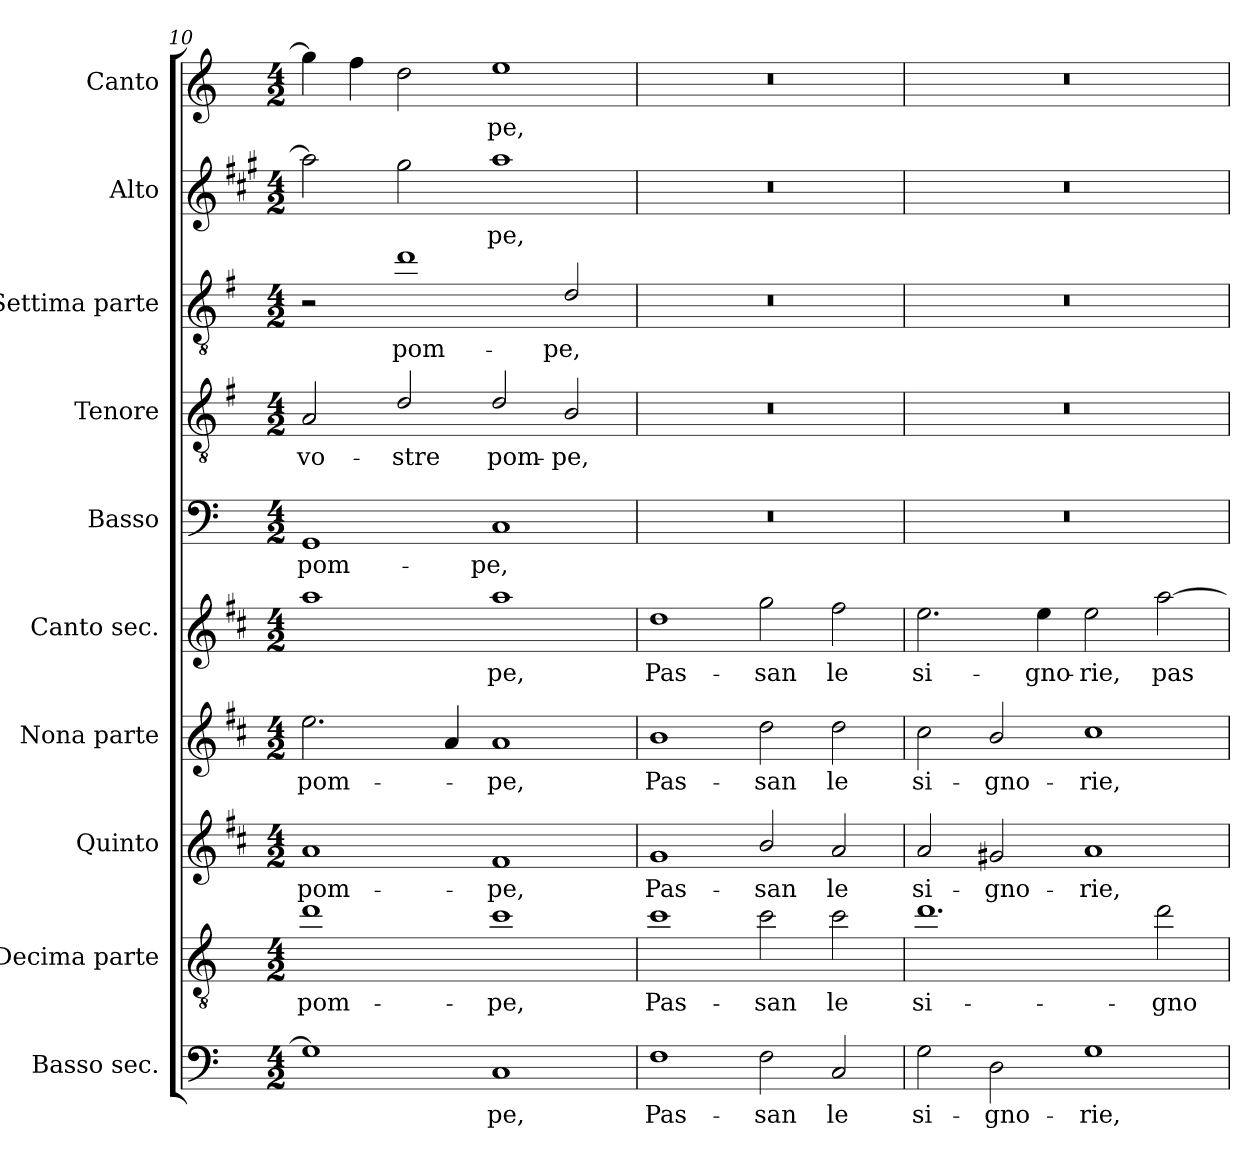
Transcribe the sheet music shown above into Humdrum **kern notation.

**kern	**text	**kern	**text	**kern	**text	**kern	**text	**kern	**text	**kern	**text	**kern	**text	**kern	**text	**kern	**text	**kern	**text
*part10	*part10	*part9	*part9	*part8	*part8	*part7	*part7	*part6	*part6	*part5	*part5	*part4	*part4	*part3	*part3	*part2	*part2	*part1	*part1
*staff10	*staff10	*staff9	*staff9	*staff8	*staff8	*staff7	*staff7	*staff6	*staff6	*staff5	*staff5	*staff4	*staff4	*staff3	*staff3	*staff2	*staff2	*staff1	*staff1
*I"Basso sec.	*	*I"Decima parte	*	*I"Quinto	*	*I"Nona parte	*	*I"Canto sec.	*	*I"Basso	*	*I"Tenore	*	*I"Settima parte	*	*I"Alto	*	*I"Canto	*
*	*	*	*	*	*	*	*	*	*	*I'B	*	*I'T	*	*	*	*I'A	*	*I'C	*
*clefF4	*	*clefGv2	*	*clefG2	*	*clefG2	*	*clefG2	*	*clefF4	*	*clefGv2	*	*clefGv2	*	*clefG2	*	*clefG2	*
*	*	*ITrd8c14	*	*ITrd1c2	*	*ITrd1c2	*	*ITrd1c2	*	*	*	*ITrd4c7	*	*ITrd4c7	*	*ITrd5c9	*	*	*
*k[]	*	*k[]	*	*k[]	*	*k[]	*	*k[]	*	*k[]	*	*k[]	*	*k[]	*	*k[]	*	*k[]	*
*C:	*	*C:	*	*C:	*	*C:	*	*C:	*	*C:	*	*C:	*	*C:	*	*C:	*	*C:	*
*M4/2	*	*M4/2	*	*M4/2	*	*M4/2	*	*M4/2	*	*M4/2	*	*M4/2	*	*M4/2	*	*M4/2	*	*M4/2	*
=10	=10	=10	=10	=10	=10	=10	=10	=10	=10	=10	=10	=10	=10	=10	=10	=10	=10	=10	=10
!	!	!	!LO:LY:b	!	!LO:LY:b	!	!LO:LY:b	!	!	!	!LO:LY:b	!	!LO:LY:b	!	!	!	!	!	!
1G]	.	1d	pom-	1g	pom-	2.dd\	pom-	1gg	.	1GG	pom-	2D/	vo-	2r	.	2cc\]	.	4gg\]	.
.	.	.	.	.	.	.	.	.	.	.	.	.	.	.	.	.	.	4ff\	.
!	!	!	!	!	!	!	!	!	!	!	!	!	!LO:LY:b	!	!LO:LY:b	!	!	!	!
.	.	.	.	.	.	.	.	.	.	.	.	2G/	-stre	1g	pom-	2b\	.	2dd\	.
.	.	.	.	.	.	4g/	.	.	.	.	.	.	.	.	.	.	.	.	.
!	!LO:LY:b	!	!LO:LY:b	!	!LO:LY:b	!	!LO:LY:b	!	!LO:LY:b	!	!LO:LY:b	!	!LO:LY:b	!	!	!	!LO:LY:b	!	!LO:LY:b
1C	-pe,	1c	-pe,	1e	-pe,	1g	-pe,	1gg	-pe,	1C	-pe,	2G/	pom-	.	.	1cc	-pe,	1ee	-pe,
!	!	!	!	!	!	!	!	!	!	!	!	!	!LO:LY:b	!	!LO:LY:b	!	!	!	!
.	.	.	.	.	.	.	.	.	.	.	.	2E/	-pe,	2G/	-pe,	.	.	.	.
=11	=11	=11	=11	=11	=11	=11	=11	=11	=11	=11	=11	=11	=11	=11	=11	=11	=11	=11	=11
!	!LO:LY:b	!	!LO:LY:b	!	!LO:LY:b	!	!LO:LY:b	!	!LO:LY:b	!	!	!	!	!	!	!	!	!	!
1F	Pas-	1c	Pas-	1f	Pas-	1a	Pas-	1cc	Pas-	0r	.	0r	.	0r	.	0r	.	0r	.
!	!LO:LY:b	!	!LO:LY:b	!	!LO:LY:b	!	!LO:LY:b	!	!LO:LY:b	!	!	!	!	!	!	!	!	!	!
2F\	-san	2c\	-san	2a/	-san	2cc\	-san	2ff\	-san	.	.	.	.	.	.	.	.	.	.
!	!LO:LY:b	!	!LO:LY:b	!	!LO:LY:b	!	!LO:LY:b	!	!LO:LY:b	!	!	!	!	!	!	!	!	!	!
2C/	le	2c\	le	2g/	le	2cc\	le	2ee\	le	.	.	.	.	.	.	.	.	.	.
!!LO:LB:g=z
=12	=12	=12	=12	=12	=12	=12	=12	=12	=12	=12	=12	=12	=12	=12	=12	=12	=12	=12	=12
!	!LO:LY:b	!	!LO:LY:b	!	!LO:LY:b	!	!LO:LY:b	!	!LO:LY:b	!	!	!	!	!	!	!	!	!	!
2G\	si-	1.d	si-	2g/	si-	2b\	si-	2.dd\	si-	0r	.	0r	.	0r	.	0r	.	0r	.
!	!LO:LY:b	!	!	!	!LO:LY:b	!	!LO:LY:b	!	!	!	!	!	!	!	!	!	!	!	!
2D\	-gno-	.	.	2f#X/	-gno-	2a/	-gno-	.	.	.	.	.	.	.	.	.	.	.	.
!	!	!	!	!	!	!	!	!	!LO:LY:b	!	!	!	!	!	!	!	!	!	!
.	.	.	.	.	.	.	.	4dd\	-gno-	.	.	.	.	.	.	.	.	.	.
!	!LO:LY:b	!	!	!	!LO:LY:b	!	!LO:LY:b	!	!LO:LY:b	!	!	!	!	!	!	!	!	!	!
1G	-rie,	.	.	1g	-rie,	1b	-rie,	2dd\	-rie,	.	.	.	.	.	.	.	.	.	.
!	!	!	!LO:LY:b	!	!	!	!	!	!LO:LY:b	!	!	!	!	!	!	!	!	!	!
.	.	2d\	-gno-	.	.	.	.	[2gg\	pas-	.	.	.	.	.	.	.	.	.	.
=	=	=	=	=	=	=	=	=	=	=	=	=	=	=	=	=	=	=	=
*-	*-	*-	*-	*-	*-	*-	*-	*-	*-	*-	*-	*-	*-	*-	*-	*-	*-	*-	*-
